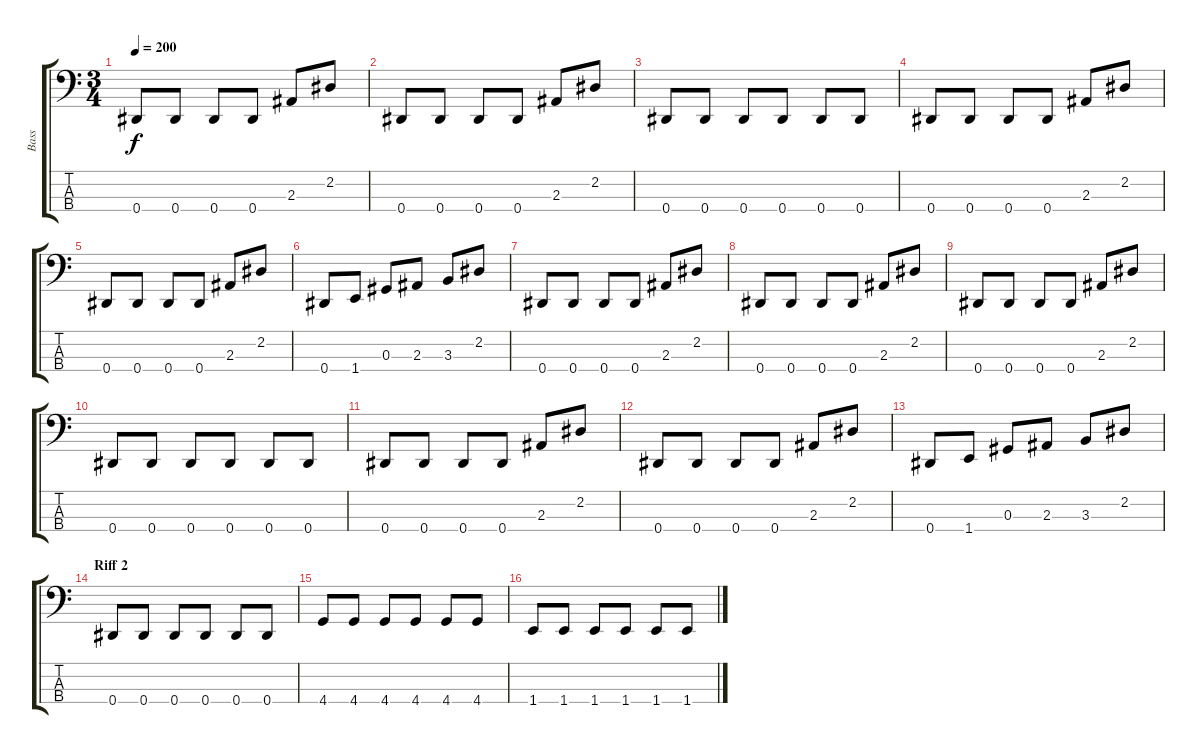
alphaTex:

\track ("Bass" "Bass") {instrument electricbasspick}
\staff {score tabs}
\tuning (Gb2 Db2 Ab1 Eb1) {hide}
\ts (3 4)
\tempo 200
\clef f4
\ks c
0.4.8{dy f} 0.4.8 0.4.8 0.4.8 2.3.8 2.2.8 |
0.4.8 0.4.8 0.4.8 0.4.8 2.3.8 2.2.8 |
0.4.8 0.4.8 0.4.8 0.4.8 0.4.8 0.4.8 |
0.4.8 0.4.8 0.4.8 0.4.8 2.3.8 2.2.8 |
0.4.8 0.4.8 0.4.8 0.4.8 2.3.8 2.2.8 |
0.4.8 1.4.8 0.3.8 2.3.8 3.3.8 2.2.8 |
0.4.8 0.4.8 0.4.8 0.4.8 2.3.8 2.2.8 |
0.4.8 0.4.8 0.4.8 0.4.8 2.3.8 2.2.8 |
0.4.8 0.4.8 0.4.8 0.4.8 2.3.8 2.2.8 |
0.4.8 0.4.8 0.4.8 0.4.8 0.4.8 0.4.8 |
0.4.8 0.4.8 0.4.8 0.4.8 2.3.8 2.2.8 |
0.4.8 0.4.8 0.4.8 0.4.8 2.3.8 2.2.8 |
0.4.8 1.4.8 0.3.8 2.3.8 3.3.8 2.2.8 |
\section ("" "Riff 2")
0.4.8 0.4.8 0.4.8 0.4.8 0.4.8 0.4.8 |
4.4.8 4.4.8 4.4.8 4.4.8 4.4.8 4.4.8 |
1.4.8 1.4.8 1.4.8 1.4.8 1.4.8 1.4.8
